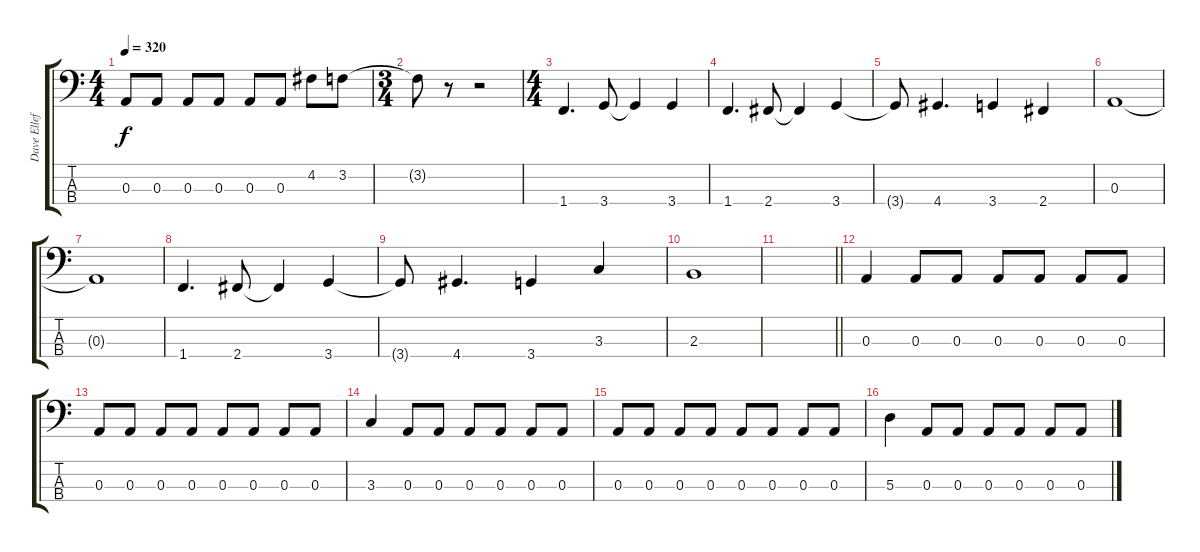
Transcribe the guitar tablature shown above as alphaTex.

\track ("Dave Ellefson" "Dave Ellef") {instrument electricbasspick}
\staff {score tabs}
\tuning (G2 D2 A1 E1) {hide}
\ts (4 4)
\tempo 320
\clef f4
\ks c
0.3.8{dy f} 0.3.8 0.3.8 0.3.8 0.3.8 0.3.8 4.2.8 3.2.8 |
\ts (3 4)
3.2{t}.8 r.8 r.2 |
\ts (4 4)
1.4.4{d} 3.4.8 3.4{t}.4 3.4.4 |
1.4.4{d} 2.4.8 2.4{t}.4 3.4.4 |
3.4{t}.8 4.4.4{d} 3.4.4 2.4.4 |
0.3.1 |
0.3{t}.1 |
1.4.4{d} 2.4.8 2.4{t}.4 3.4.4 |
3.4{t}.8 4.4.4{d} 3.4.4 3.3.4 |
2.3.1 |
\barLineRight lightlight
|
0.3.4 0.3.8 0.3.8 0.3.8 0.3.8 0.3.8 0.3.8 |
0.3.8 0.3.8 0.3.8 0.3.8 0.3.8 0.3.8 0.3.8 0.3.8 |
3.3.4 0.3.8 0.3.8 0.3.8 0.3.8 0.3.8 0.3.8 |
0.3.8 0.3.8 0.3.8 0.3.8 0.3.8 0.3.8 0.3.8 0.3.8 |
5.3.4 0.3.8 0.3.8 0.3.8 0.3.8 0.3.8 0.3.8
